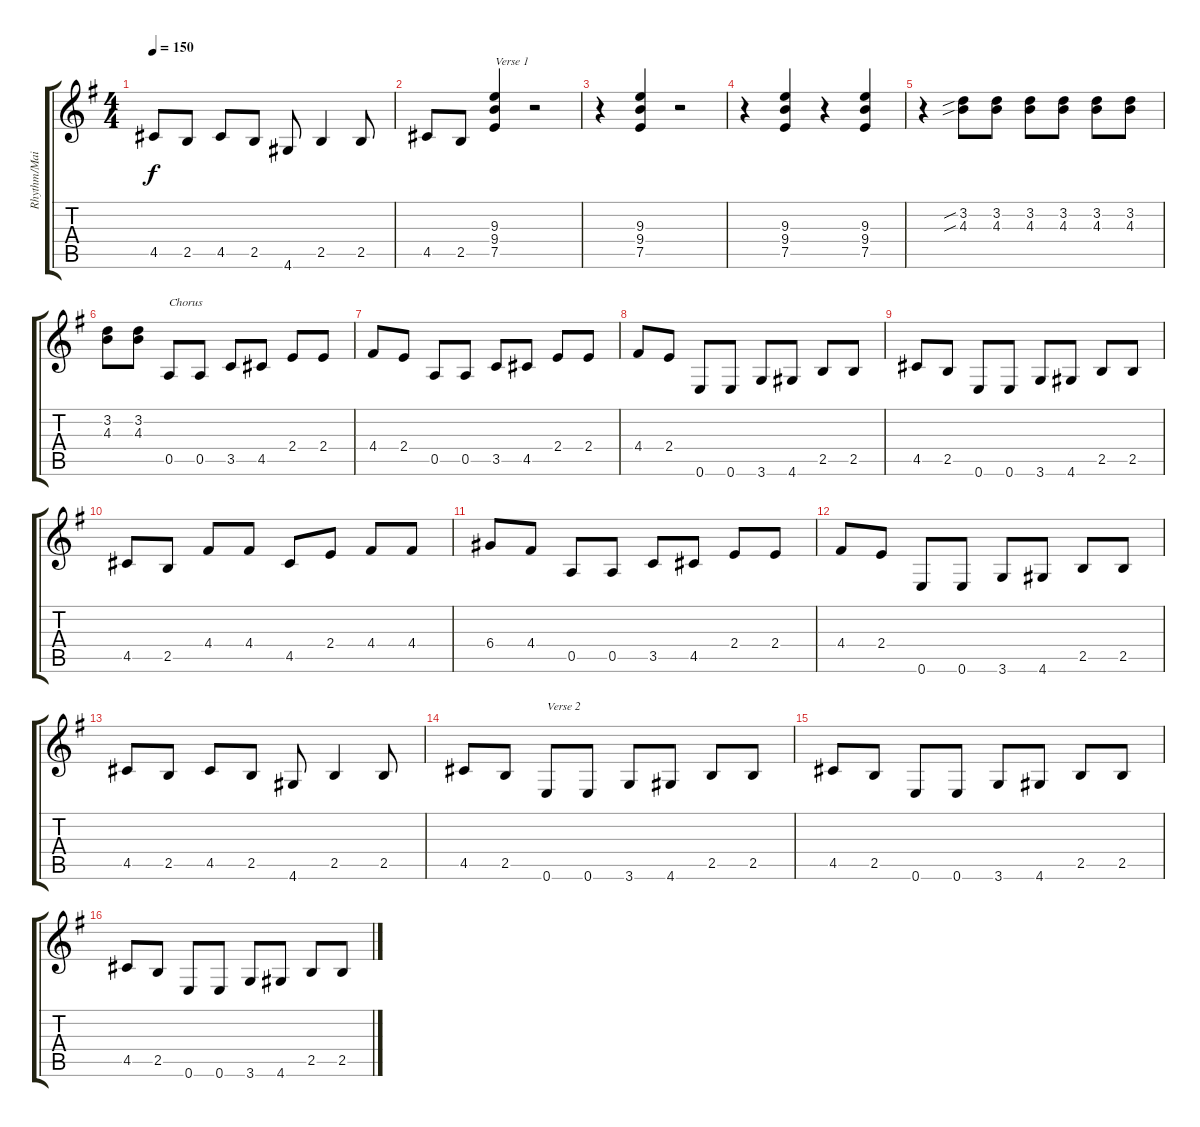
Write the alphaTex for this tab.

\track ("Rhythm/Main guitar" "Rhythm/Mai") {instrument electricguitarclean}
\staff {score tabs}
\tuning (E4 B3 G3 D3 A2 E2) {hide}
\ts (4 4)
\tempo 150
\clef g2
\ks eminor
4.5.8{dy f} 2.5.8 4.5.8 2.5.8 4.6.8 2.5.4 2.5.8 |
4.5.8 2.5.8 (9.3 9.4 7.5).4{txt "Verse 1"} r.2 |
r.4 (9.3 9.4 7.5).4 r.2 |
r.4 (9.3 9.4 7.5).4 r.4 (9.3 9.4 7.5).4 |
r.4 (3.2{sib} 4.3{sib}).8 (3.2 4.3).8 (3.2 4.3).8 (3.2 4.3).8 (3.2 4.3).8 (3.2 4.3).8 |
(3.2 4.3).8 (3.2 4.3).8 0.5.8{txt "Chorus"} 0.5.8 3.5.8 4.5.8 2.4.8 2.4.8 |
4.4.8 2.4.8 0.5.8 0.5.8 3.5.8 4.5.8 2.4.8 2.4.8 |
4.4.8 2.4.8 0.6.8 0.6.8 3.6.8 4.6.8 2.5.8 2.5.8 |
4.5.8 2.5.8 0.6.8 0.6.8 3.6.8 4.6.8 2.5.8 2.5.8 |
4.5.8 2.5.8 4.4.8 4.4.8 4.5.8 2.4.8 4.4.8 4.4.8 |
6.4.8 4.4.8 0.5.8 0.5.8 3.5.8 4.5.8 2.4.8 2.4.8 |
4.4.8 2.4.8 0.6.8 0.6.8 3.6.8 4.6.8 2.5.8 2.5.8 |
4.5.8 2.5.8 4.5.8 2.5.8 4.6.8 2.5.4 2.5.8 |
4.5.8 2.5.8 0.6.8{txt "Verse 2"} 0.6.8 3.6.8 4.6.8 2.5.8 2.5.8 |
4.5.8 2.5.8 0.6.8 0.6.8 3.6.8 4.6.8 2.5.8 2.5.8 |
4.5.8 2.5.8 0.6.8 0.6.8 3.6.8 4.6.8 2.5.8 2.5.8
